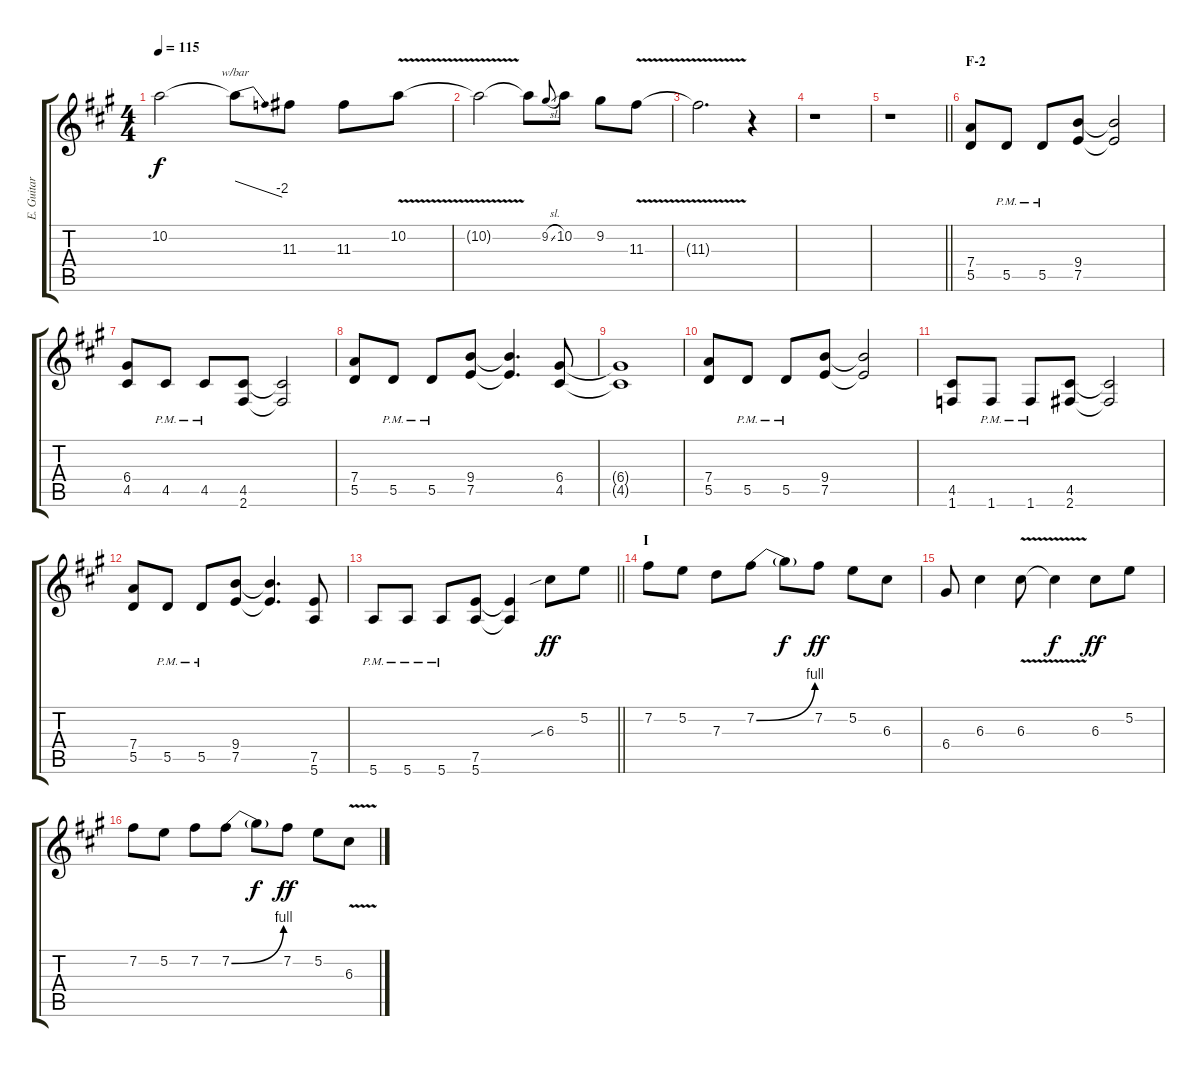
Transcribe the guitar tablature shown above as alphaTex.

\track ("E. Guitar II" "E. Guitar ") {instrument overdrivenguitar}
\staff {score tabs}
\tuning (E4 B3 G3 D3 A2 E2) {hide}
\ts (4 4)
\tempo 115
\clef g2
\ks a
10.2{t}.2{dy f} 10.2{t}.8{tbe (dive default 0 0 60 -8)} 11.3.8 11.3.8 10.2{v}.8 |
10.2{t}.2 10.2{t}.8 9.2{sl}.8{gr onbeat} 10.2.8 9.2.8 11.3{v}.8 |
11.3{t}.2{d} r.4 |
r.1 |
\barLineRight lightlight
r.1 |
\section ("" "F-2")
(7.4 5.5).8 5.5{pm}.8 5.5{pm}.8 (9.4 7.5).8 (9.4{t} 7.5{t}).2 |
(6.4 4.5).8 4.5{pm}.8 4.5{pm}.8 (4.5 2.6).8 (4.5{t} 2.6{t}).2 |
(7.4 5.5).8 5.5{pm}.8 5.5{pm}.8 (9.4 7.5).8 (9.4{t} 7.5{t}).4{d} (6.4 4.5).8 |
(6.4{t} 4.5{t}).1 |
(7.4 5.5).8 5.5{pm}.8 5.5{pm}.8 (9.4 7.5).8 (9.4{t} 7.5{t}).2 |
(4.5 1.6).8 1.6{pm}.8 1.6{pm}.8 (4.5 2.6).8 (4.5{t} 2.6{t}).2 |
(7.4 5.5).8 5.5{pm}.8 5.5{pm}.8 (9.4 7.5).8 (9.4{t} 7.5{t}).4{d} (7.5 5.6).8 |
\barLineRight lightlight
5.6{pm}.8 5.6{pm}.8 5.6{pm}.8 (7.5 5.6).8 (7.5{t} 5.6{t}).4 6.3{sib}.8{dy ff} 5.2.8 |
\section ("" "I")
7.2.8 5.2.8 7.3.8 7.2{be (bend 0 0 60 4)}.8 7.2{t}.8{dy f} 7.2.8{dy ff} 5.2.8 6.3.8 |
6.4.8 6.3.4 6.3{v}.8 6.3{t}.4{dy f} 6.3.8{dy ff} 5.2.8 |
7.2.8 5.2.8 7.2.8 7.2{be (bend 0 0 60 4)}.8 7.2{t}.8{dy f} 7.2.8{dy ff} 5.2.8 6.3{v}.8
